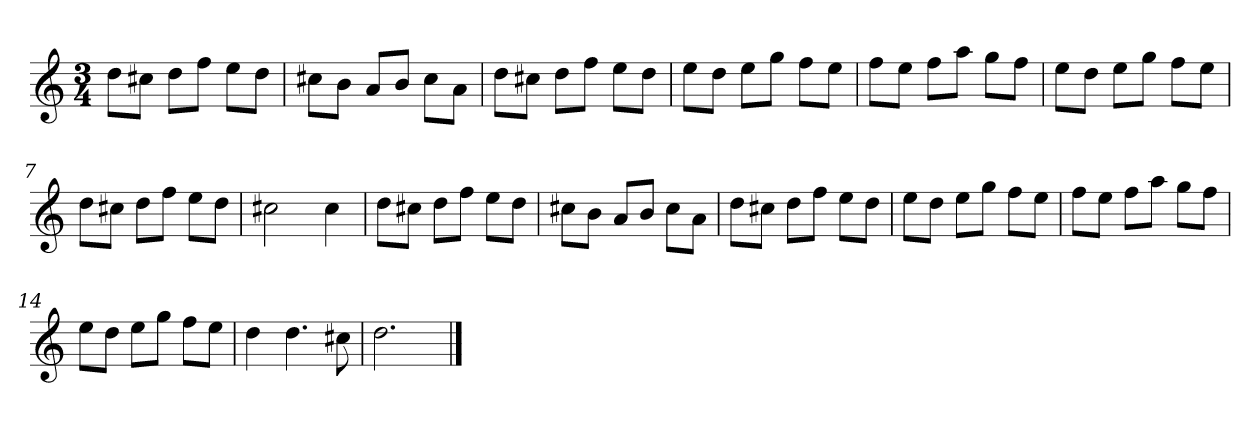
**kern
*part1
*staff1
*clefG2
*k[]
*D:dor
*M3/4
*MM120
=1
8dd\L
8cc#X\J
8dd\L
8ff\J
8ee\L
8dd\J
=2
8cc#X\L
8b\J
8a/L
8b/J
8cc#\L
8a\J
=3
8dd\L
8cc#X\J
8dd\L
8ff\J
8ee\L
8dd\J
=4
8ee\L
8dd\J
8ee\L
8gg\J
8ff\L
8ee\J
=5
8ff\L
8ee\J
8ff\L
8aa\J
8gg\L
8ff\J
=6
8ee\L
8dd\J
8ee\L
8gg\J
8ff\L
8ee\J
=7
8dd\L
8cc#X\J
8dd\L
8ff\J
8ee\L
8dd\J
=8
2cc#X
4cc#
=9
8dd\L
8cc#X\J
8dd\L
8ff\J
8ee\L
8dd\J
=10
8cc#X\L
8b\J
8a/L
8b/J
8cc#\L
8a\J
=11
8dd\L
8cc#X\J
8dd\L
8ff\J
8ee\L
8dd\J
=12
8ee\L
8dd\J
8ee\L
8gg\J
8ff\L
8ee\J
=13
8ff\L
8ee\J
8ff\L
8aa\J
8gg\L
8ff\J
=14
8ee\L
8dd\J
8ee\L
8gg\J
8ff\L
8ee\J
=15
4dd
4.dd
8cc#X
=16
2.dd
==
*-
